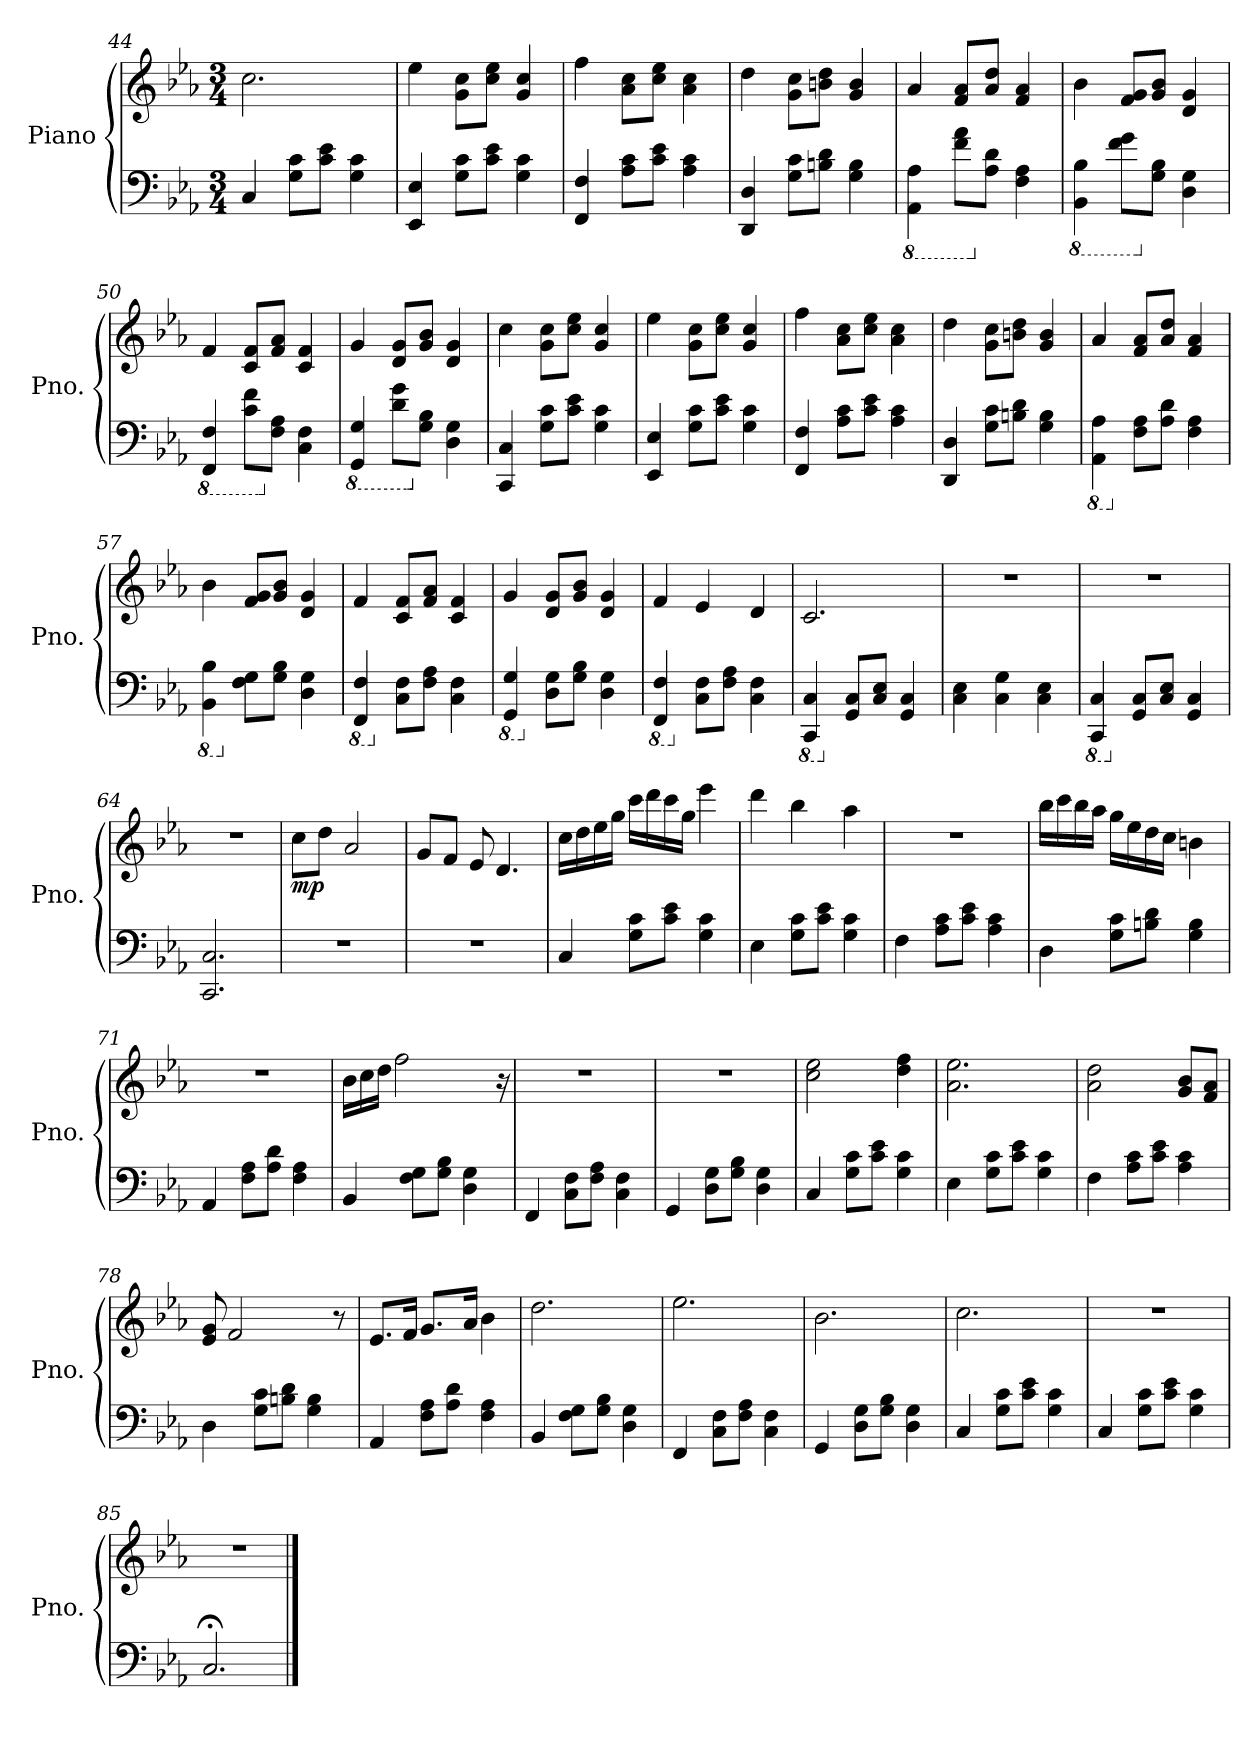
**kern	**kern	**dynam
*part1	*part1	*part1
*staff2	*staff1	*staff1/2
*I"Piano	*	*
*I'Pno.	*	*
!!LO:LB:g=z
*clefF4	*clefG2	*
*k[b-e-a-]	*k[b-e-a-]	*
*M3/4	*M3/4	*
=44	=44	=44
4C/	2.cc\	.
8G\ 8c\L	.	.
8c\ 8e-\J	.	.
4G\ 4c\	.	.
=45	=45	=45
4EE-/ 4E-/	4ee-\	.
8G\ 8c\L	8g\ 8cc\L	.
8c\ 8e-\J	8cc\ 8ee-\J	.
4G\ 4c\	4g/ 4cc/	.
=46	=46	=46
4FF/ 4F/	4ff\	.
8A-\ 8c\L	8a-\ 8cc\L	.
8c\ 8e-\J	8cc\ 8ee-\J	.
4A-\ 4c\	4a-\ 4cc\	.
=47	=47	=47
4DD/ 4D/	4dd\	.
8G\ 8c\L	8g\ 8cc\L	.
8Bn\ 8d\J	8bn\ 8dd\J	.
4G\ 4B\	4g/ 4b/	.
=48	=48	=48
*8ba	*	*
4AAA-\ 4AA-\	4a-/	.
8F\ 8A-\L	8f/ 8a-/L	.
*X8ba	*	*
8A-\ 8d\J	8a-/ 8dd/J	.
4F\ 4A-\	4f/ 4a-/	.
=49	=49	=49
*8ba	*	*
4BBB-\ 4BB-\	4b-\	.
8F\ 8G\L	8f/ 8g/L	.
*X8ba	*	*
8G\ 8B-\J	8g/ 8b-/J	.
4D\ 4G\	4d/ 4g/	.
=50	=50	=50
*8ba	*	*
4FFF/ 4FF/	4f/	.
8C\ 8F\L	8c/ 8f/L	.
*X8ba	*	*
8F\ 8A-\J	8f/ 8a-/J	.
4C\ 4F\	4c/ 4f/	.
=51	=51	=51
*8ba	*	*
4GGG/ 4GG/	4g/	.
8D\ 8G\L	8d/ 8g/L	.
*X8ba	*	*
8G\ 8B-\J	8g/ 8b-/J	.
4D\ 4G\	4d/ 4g/	.
!!LO:LB:g=z
=52	=52	=52
4CC/ 4C/	4cc\	.
8G\ 8c\L	8g\ 8cc\L	.
8c\ 8e-\J	8cc\ 8ee-\J	.
4G\ 4c\	4g/ 4cc/	.
=53	=53	=53
4EE-/ 4E-/	4ee-\	.
8G\ 8c\L	8g\ 8cc\L	.
8c\ 8e-\J	8cc\ 8ee-\J	.
4G\ 4c\	4g/ 4cc/	.
=54	=54	=54
4FF/ 4F/	4ff\	.
8A-\ 8c\L	8a-\ 8cc\L	.
8c\ 8e-\J	8cc\ 8ee-\J	.
4A-\ 4c\	4a-\ 4cc\	.
=55	=55	=55
4DD/ 4D/	4dd\	.
8G\ 8c\L	8g\ 8cc\L	.
8Bn\ 8d\J	8bn\ 8dd\J	.
4G\ 4B\	4g/ 4b/	.
=56	=56	=56
*8ba	*	*
4AAA-\ 4AA-\	4a-/	.
*X8ba	*	*
8F\ 8A-\L	8f/ 8a-/L	.
8A-\ 8d\J	8a-/ 8dd/J	.
4F\ 4A-\	4f/ 4a-/	.
=57	=57	=57
*8ba	*	*
4BBB-\ 4BB-\	4b-\	.
*X8ba	*	*
8F\ 8G\L	8f/ 8g/L	.
8G\ 8B-\J	8g/ 8b-/J	.
4D\ 4G\	4d/ 4g/	.
=58	=58	=58
*8ba	*	*
4FFF/ 4FF/	4f/	.
*X8ba	*	*
8C\ 8F\L	8c/ 8f/L	.
8F\ 8A-\J	8f/ 8a-/J	.
4C\ 4F\	4c/ 4f/	.
=59	=59	=59
*8ba	*	*
4GGG/ 4GG/	4g/	.
*X8ba	*	*
8D\ 8G\L	8d/ 8g/L	.
8G\ 8B-\J	8g/ 8b-/J	.
4D\ 4G\	4d/ 4g/	.
!!LO:LB:g=z
=60	=60	=60
*8ba	*	*
4FFF/ 4FF/	4f/	.
*X8ba	*	*
8C\ 8F\L	4e-/	.
8F\ 8A-\J	.	.
4C\ 4F\	4d/	.
=61	=61	=61
*8ba	*	*
4CCC/ 4CC/	2.c/	.
*X8ba	*	*
8GG/ 8C/L	.	.
8C/ 8E-/J	.	.
4GG/ 4C/	.	.
=62	=62	=62
4C\ 4E-\	2.r	.
4C\ 4G\	.	.
4C\ 4E-\	.	.
=63	=63	=63
*8ba	*	*
4CCC/ 4CC/	2.r	.
*X8ba	*	*
8GG/ 8C/L	.	.
8C/ 8E-/J	.	.
4GG/ 4C/	.	.
=64	=64	=64
*8ba	*	*
2.CCC/ 2.CC/	2.r	.
=65	=65	=65
*X8ba	*	*
!	!	!LO:DY:b
2.r	8cc\L	mp
.	8dd\J	.
.	2a-/	.
=66	=66	=66
2.r	8g/L	.
.	8f/J	.
.	8e-/	.
.	4.d/	.
=67	=67	=67
!	!	!LO:DY:a=2
!	!	!LO:DY:n=1:b
4C/	16cc\LL	mf f
.	16dd\	.
.	16ee-\	.
.	16gg\JJ	.
8G\ 8c\L	16ccc\LL	.
.	16ddd\	.
8c\ 8e-\J	16ccc\	.
.	16gg\JJ	.
4G\ 4c\	4eee-\	.
!!LO:LB:g=z
=68	=68	=68
4E-\	4ddd\	.
8G\ 8c\L	4bb-\	.
8c\ 8e-\J	.	.
4G\ 4c\	4aa-\	.
=69	=69	=69
4F\	2.r	.
8A-\ 8c\L	.	.
8c\ 8e-\J	.	.
4A-\ 4c\	.	.
=70	=70	=70
4D\	16bb-\LL	.
.	16ccc\	.
.	16bb-\	.
.	16aa-\JJ	.
8G\ 8c\L	16gg\LL	.
.	16ee-\	.
8Bn\ 8d\J	16dd\	.
.	16cc\JJ	.
4G\ 4B\	4bn\	.
=71	=71	=71
4AA-/	2.r	.
8F\ 8A-\L	.	.
8A-\ 8d\J	.	.
4F\ 4A-\	.	.
=72	=72	=72
4BB-/	16b-\LL	.
.	16cc\	.
.	16dd\JJ	.
.	2ff\	.
8F\ 8G\L	.	.
8G\ 8B-\J	.	.
4D\ 4G\	.	.
.	16r	.
=73	=73	=73
4FF/	2.r	.
8C\ 8F\L	.	.
8F\ 8A-\J	.	.
4C\ 4F\	.	.
!!LO:PB:g=z
=74	=74	=74
4GG/	2.r	.
8D\ 8G\L	.	.
8G\ 8B-\J	.	.
4D\ 4G\	.	.
=75	=75	=75
4C/	2cc\ 2ee-\	.
8G\ 8c\L	.	.
8c\ 8e-\J	.	.
4G\ 4c\	4dd\ 4ff\	.
=76	=76	=76
4E-\	2.a-\ 2.ee-\	.
8G\ 8c\L	.	.
8c\ 8e-\J	.	.
4G\ 4c\	.	.
=77	=77	=77
4F\	2a-\ 2dd\	.
8A-\ 8c\L	.	.
8c\ 8e-\J	.	.
4A-\ 4c\	8g/ 8b-/L	.
.	8f/ 8a-/J	.
=78	=78	=78
4D\	8e-/ 8g/	.
.	2f/	.
8G\ 8c\L	.	.
8Bn\ 8d\J	.	.
4G\ 4B\	.	.
.	8r	.
=79	=79	=79
4AA-/	8.e-/L	.
.	16f/Jk	.
8F\ 8A-\L	8.g/L	.
8A-\ 8d\J	.	.
.	16a-/Jk	.
4F\ 4A-\	4b-\	.
=80	=80	=80
4BB-/	2.dd\	.
8F\ 8G\L	.	.
8G\ 8B-\J	.	.
4D\ 4G\	.	.
!!LO:LB:g=z
=81	=81	=81
4FF/	2.ee-\	.
8C\ 8F\L	.	.
8F\ 8A-\J	.	.
4C\ 4F\	.	.
=82	=82	=82
4GG/	2.b-\	.
8D\ 8G\L	.	.
8G\ 8B-\J	.	.
4D\ 4G\	.	.
=83	=83	=83
4C/	2.cc\	.
8G\ 8c\L	.	.
8c\ 8e-\J	.	.
4G\ 4c\	.	.
=84	=84	=84
4C/	2.r	.
8G\ 8c\L	.	.
8c\ 8e-\J	.	.
4G\ 4c\	.	.
=85	=85	=85
*	*MM40	*
2.C;</	2.r	.
==	==	==
*-	*-	*-
